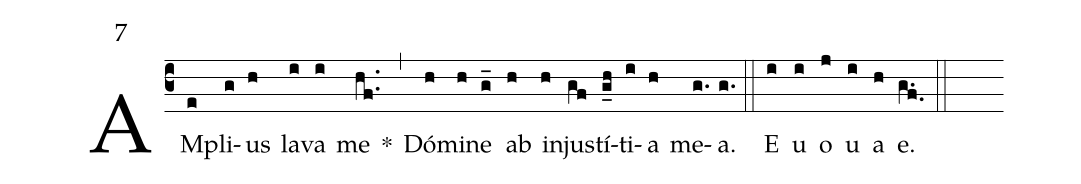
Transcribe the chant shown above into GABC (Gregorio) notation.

mode:7;
%%
(c3)AM(e)pli(g)us(h) la(i)va(i) me(hf..) *(,) Dó(h)mi(h)ne(g_) ab(h) in(h)jus(gf)tí(g_h)ti(i)a(h) me(g.)a.(g.) (::) <eu>E(i) u(i) o(j) u(i) a(h) e.</eu>(g.f.) (::)
